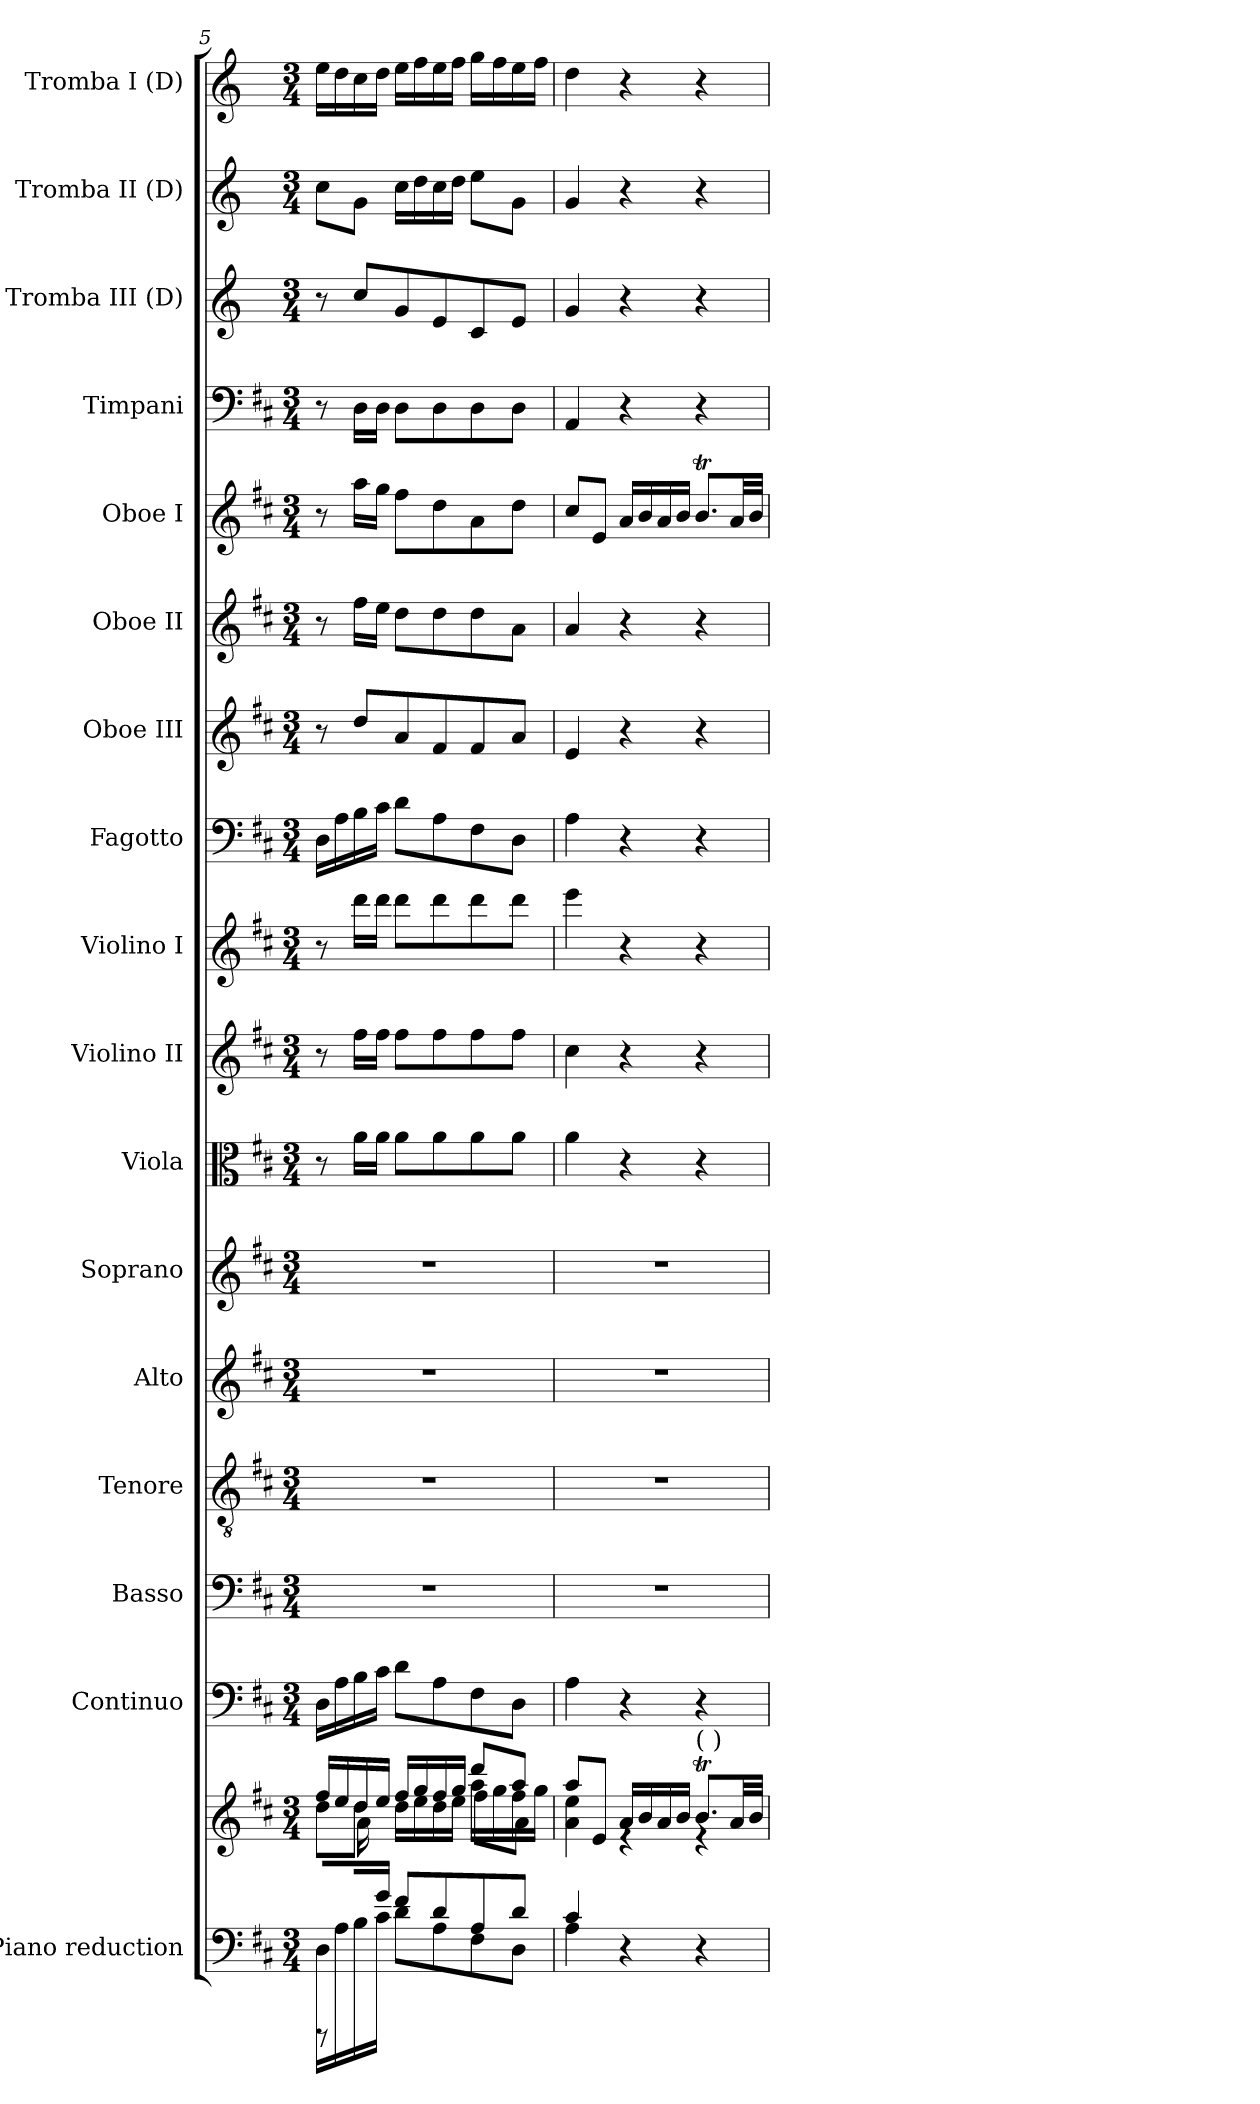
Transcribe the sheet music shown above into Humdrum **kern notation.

**kern	**kern	**kern	**kern	**kern	**kern	**kern	**kern	**kern	**kern	**kern	**kern	**kern	**kern	**kern	**kern	**kern	**kern
*part17	*part17	*part16	*part15	*part14	*part13	*part12	*part11	*part10	*part9	*part8	*part7	*part6	*part5	*part4	*part3	*part2	*part1
*staff18	*staff17	*staff16	*staff15	*staff14	*staff13	*staff12	*staff11	*staff10	*staff9	*staff8	*staff7	*staff6	*staff5	*staff4	*staff3	*staff2	*staff1
*I"Piano reduction	*	*I"Continuo	*I"Basso	*I"Tenore	*I"Alto	*I"Soprano	*I"Viola	*I"Violino II	*I"Violino I	*I"Fagotto	*I"Oboe III	*I"Oboe II	*I"Oboe I	*I"Timpani	*I"Tromba III (D)	*I"Tromba II (D)	*I"Tromba I (D)
*I'Pno	*	*	*	*	*	*	*	*	*	*	*I'Ob	*I'Ob	*I'Ob	*I'Timp	*	*	*
!!LO:PB:g=z
*clefF4	*clefG2	*clefF4	*clefF4	*clefGv2	*clefG2	*clefG2	*clefC3	*clefG2	*clefG2	*clefF4	*clefG2	*clefG2	*clefG2	*clefF4	*clefG2	*clefG2	*clefG2
*	*	*	*	*	*	*	*	*	*	*	*	*	*	*	*ITrd-1c-2	*ITrd-1c-2	*ITrd-1c-2
*k[f#c#]	*k[f#c#]	*k[f#c#]	*k[f#c#]	*k[f#c#]	*k[f#c#]	*k[f#c#]	*k[f#c#]	*k[f#c#]	*k[f#c#]	*k[f#c#]	*k[f#c#]	*k[f#c#]	*k[f#c#]	*k[f#c#]	*k[f#c#]	*k[f#c#]	*k[f#c#]
*M3/4	*M3/4	*M3/4	*M3/4	*M3/4	*M3/4	*M3/4	*M3/4	*M3/4	*M3/4	*M3/4	*M3/4	*M3/4	*M3/4	*M3/4	*M3/4	*M3/4	*M3/4
=5	=5	=5	=5	=5	=5	=5	=5	=5	=5	=5	=5	=5	=5	=5	=5	=5	=5
*^	*^	*	*	*	*	*	*	*	*	*	*	*	*	*	*	*	*
*	*	*	*^	*	*	*	*	*	*	*	*	*	*	*	*	*	*	*	*
*	*	*	*	*^	*	*	*	*	*	*	*	*	*	*	*	*	*	*	*	*
8rBBBB	16D\LL	16ff#/LL	8dd\L	2ryy	8ryy	16D\LL	2.r	2.r	2.r	2.r	8r	8r	8r	16D\LL	8r	8r	8r	8r	8r	8dd\L	16ff#\LL
.	16A\	16ee/	.	.	.	16A\	.	.	.	.	.	.	.	16A\	.	.	.	.	.	.	16ee\
16ryy	16B\	16dd/	8dd\J	.	16a\LL	16B\	.	.	.	.	16a\LL	16ff#\LL	16ddd\LL	16B\	8dd/L	16ff#\LL	16aa\LL	16D\LL	8dd/L	8a\J	16dd\
16g/JJ	16c#\JJ	16ee/JJ	.	.	2ryy	16c#\JJ	.	.	.	.	16a\JJ	16ff#\JJ	16ddd\JJ	16c#\JJ	.	16ee\JJ	16gg\JJ	16D\JJ	.	.	16ee\JJ
8f#/L	8d\L	16ff#/LL	16dd\LL	.	.	8d\L	.	.	.	.	8a\L	8ff#\L	8ddd\L	8d\L	8a/	8dd\L	8ff#\L	8D\L	8a/	16dd\LL	16ff#\LL
.	.	16gg/	16ee\	.	.	.	.	.	.	.	.	.	.	.	.	.	.	.	.	16ee\	16gg\
8d/	8A\	16ff#/	16dd\	.	.	8A\	.	.	.	.	8a\	8ff#\	8ddd\	8A\	8f#/	8dd\	8dd\	8D\	8f#/	16dd\	16ff#\
.	.	16gg/JJ	16ee\JJ	.	.	.	.	.	.	.	.	.	.	.	.	.	.	.	.	16ee\JJ	16gg\JJ
8A/	8F#\	8ddd/L	16aa\LL	8ff#\L	.	8F#\	.	.	.	.	8a\	8ff#\	8ddd\	8F#\	8f#/	8dd\	8a\	8D\	8d/	8ff#\L	16aa\LL
.	.	.	16gg\	.	.	.	.	.	.	.	.	.	.	.	.	.	.	.	.	.	16gg\
8d/J	8D\J	8aa/J	16ff#\	8a\J	.	8D\J	.	.	.	.	8a\J	8ff#\J	8ddd\J	8D\J	8a/J	8a\J	8dd\J	8D\J	8f#/J	8a\J	16ff#\
.	.	.	16gg\JJ	.	16ryy	.	.	.	.	.	.	.	.	.	.	.	.	.	.	.	16gg\JJ
*	*	*	*v	*v	*v	*	*	*	*	*	*	*	*	*	*	*	*	*	*	*	*
=6	=6	=6	=6	=6	=6	=6	=6	=6	=6	=6	=6	=6	=6	=6	=6	=6	=6	=6	=6
4c#/	4A\	8aa/L	4a\ 4ee\	4A\	2.r	2.r	2.r	2.r	4a\	4cc#\	4eee\	4A\	4e/	4a/	8cc#/L	4AA/	4a/	4a/	4ee\
.	.	8e/J	.	.	.	.	.	.	.	.	.	.	.	.	8e/J	.	.	.	.
4r	4ryy	16a/LL	4re	4r	.	.	.	.	4r	4r	4r	4r	4r	4r	16a/LL	4r	4r	4r	4r
.	.	16b/	.	.	.	.	.	.	.	.	.	.	.	.	16b/	.	.	.	.
.	.	16a/	.	.	.	.	.	.	.	.	.	.	.	.	16a/	.	.	.	.
.	.	16b/JJ	.	.	.	.	.	.	.	.	.	.	.	.	16b/JJ	.	.	.	.
!	!	!LO:TX:a:t=(     )	!	!	!	!	!	!	!	!	!	!	!	!	!	!	!	!	!
4r	4ryy	8.bT/L	4re	4r	.	.	.	.	4r	4r	4r	4r	4r	4r	8.bT/L	4r	4r	4r	4r
.	.	32a/LL	.	.	.	.	.	.	.	.	.	.	.	.	32a/LL	.	.	.	.
.	.	32b/JJJ	.	.	.	.	.	.	.	.	.	.	.	.	32b/JJJ	.	.	.	.
*v	*v	*	*	*	*	*	*	*	*	*	*	*	*	*	*	*	*	*	*
*	*v	*v	*	*	*	*	*	*	*	*	*	*	*	*	*	*	*	*
=	=	=	=	=	=	=	=	=	=	=	=	=	=	=	=	=	=
*-	*-	*-	*-	*-	*-	*-	*-	*-	*-	*-	*-	*-	*-	*-	*-	*-	*-
